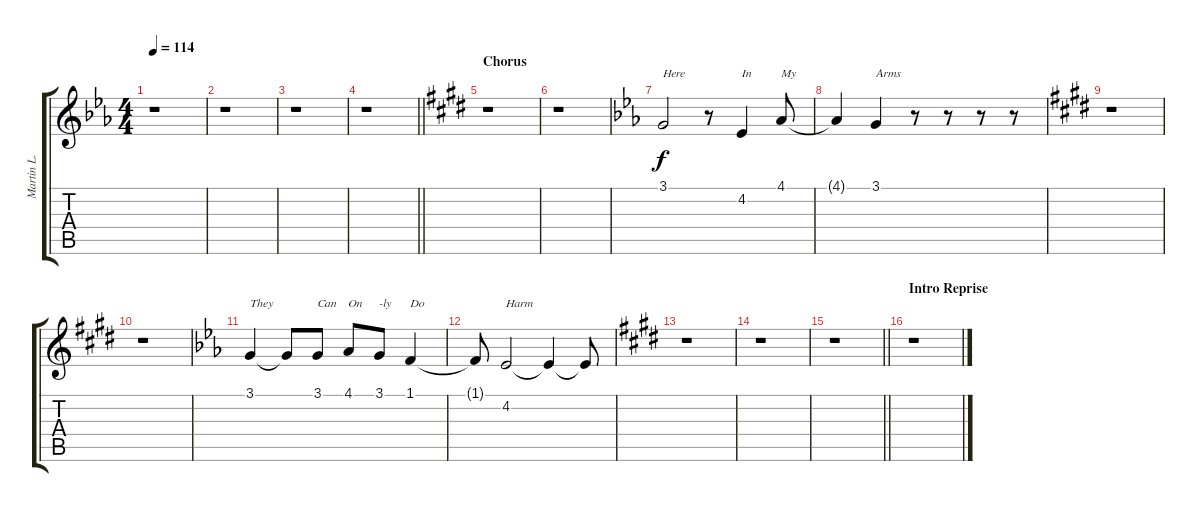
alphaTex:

\track ("Martin L. Gore (Voice)" "Martin L. ") {instrument tenorsax}
\staff {score tabs}
\tuning (E4 B3 G3 D3 A2 E2) {hide}
\ts (4 4)
\tempo 114
\clef g2
\ks eb
r.1{dy f} |
r.1 |
r.1 |
\barLineRight lightlight
r.1 |
\section ("" "Chorus")
\ks e
r.1 |
\ks c#minor
r.1 |
\ks eb
3.1.2{txt "Here"} r.8 4.2.4{txt "In"} 4.1.8{txt "My"} |
4.1{t}.4 3.1.4{txt "Arms"} r.8 r.8 r.8 r.8 |
\ks e
r.1 |
\ks c#minor
r.1 |
\ks eb
3.1.4{txt "They"} 3.1{t}.8 3.1.8{txt "Can"} 4.1.8{txt "On"} 3.1.8{txt "-ly"} 1.1.4{txt "Do"} |
1.1{t}.8 4.2.2{txt "Harm"} 4.2{t}.4 4.2{t}.8 |
\ks c#minor
r.1 |
r.1 |
\barLineRight lightlight
r.1 |
\section ("" "Intro Reprise")
\ks e
r.1
